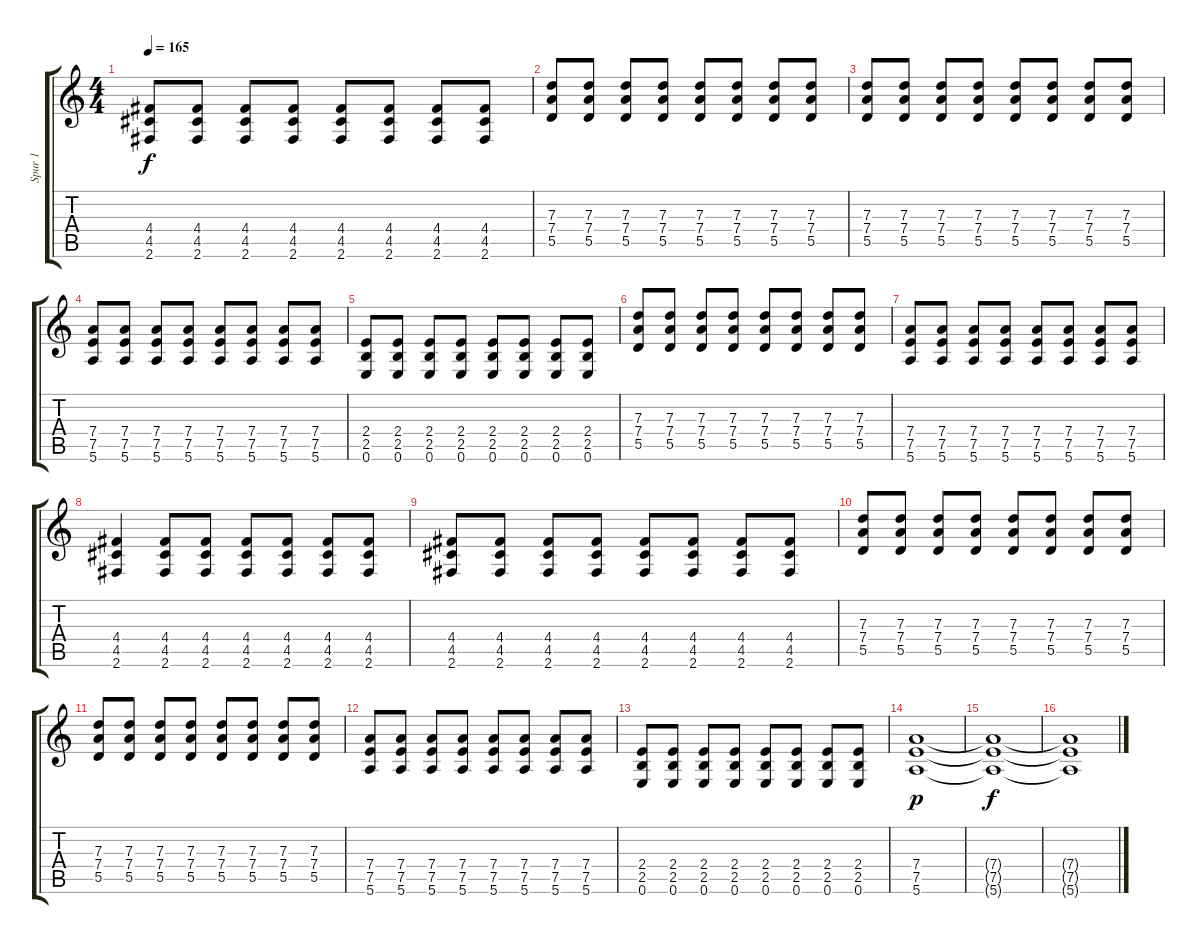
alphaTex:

\track ("Spur 1" "Spur 1") {instrument distortionguitar}
\staff {score tabs}
\tuning (E4 B3 G3 D3 A2 E2) {hide}
\ts (4 4)
\tempo 165
\clef g2
\ks c
(4.4 4.5 2.6).8{dy f} (4.4 4.5 2.6).8 (4.4 4.5 2.6).8 (4.4 4.5 2.6).8 (4.4 4.5 2.6).8 (4.4 4.5 2.6).8 (4.4 4.5 2.6).8 (4.4 4.5 2.6).8 |
(7.3 7.4 5.5).8 (7.3 7.4 5.5).8 (7.3 7.4 5.5).8 (7.3 7.4 5.5).8 (7.3 7.4 5.5).8 (7.3 7.4 5.5).8 (7.3 7.4 5.5).8 (7.3 7.4 5.5).8 |
(7.3 7.4 5.5).8 (7.3 7.4 5.5).8 (7.3 7.4 5.5).8 (7.3 7.4 5.5).8 (7.3 7.4 5.5).8 (7.3 7.4 5.5).8 (7.3 7.4 5.5).8 (7.3 7.4 5.5).8 |
(7.4 7.5 5.6).8 (7.4 7.5 5.6).8 (7.4 7.5 5.6).8 (7.4 7.5 5.6).8 (7.4 7.5 5.6).8 (7.4 7.5 5.6).8 (7.4 7.5 5.6).8 (7.4 7.5 5.6).8 |
(2.4 2.5 0.6).8 (2.4 2.5 0.6).8 (2.4 2.5 0.6).8 (2.4 2.5 0.6).8 (2.4 2.5 0.6).8 (2.4 2.5 0.6).8 (2.4 2.5 0.6).8 (2.4 2.5 0.6).8 |
(7.3 7.4 5.5).8 (7.3 7.4 5.5).8 (7.3 7.4 5.5).8 (7.3 7.4 5.5).8 (7.3 7.4 5.5).8 (7.3 7.4 5.5).8 (7.3 7.4 5.5).8 (7.3 7.4 5.5).8 |
(7.4 7.5 5.6).8 (7.4 7.5 5.6).8 (7.4 7.5 5.6).8 (7.4 7.5 5.6).8 (7.4 7.5 5.6).8 (7.4 7.5 5.6).8 (7.4 7.5 5.6).8 (7.4 7.5 5.6).8 |
(4.4 4.5 2.6).4 (4.4 4.5 2.6).8 (4.4 4.5 2.6).8 (4.4 4.5 2.6).8 (4.4 4.5 2.6).8 (4.4 4.5 2.6).8 (4.4 4.5 2.6).8 |
(4.4 4.5 2.6).8 (4.4 4.5 2.6).8 (4.4 4.5 2.6).8 (4.4 4.5 2.6).8 (4.4 4.5 2.6).8 (4.4 4.5 2.6).8 (4.4 4.5 2.6).8 (4.4 4.5 2.6).8 |
(7.3 7.4 5.5).8 (7.3 7.4 5.5).8 (7.3 7.4 5.5).8 (7.3 7.4 5.5).8 (7.3 7.4 5.5).8 (7.3 7.4 5.5).8 (7.3 7.4 5.5).8 (7.3 7.4 5.5).8 |
(7.3 7.4 5.5).8 (7.3 7.4 5.5).8 (7.3 7.4 5.5).8 (7.3 7.4 5.5).8 (7.3 7.4 5.5).8 (7.3 7.4 5.5).8 (7.3 7.4 5.5).8 (7.3 7.4 5.5).8 |
(7.4 7.5 5.6).8 (7.4 7.5 5.6).8 (7.4 7.5 5.6).8 (7.4 7.5 5.6).8 (7.4 7.5 5.6).8 (7.4 7.5 5.6).8 (7.4 7.5 5.6).8 (7.4 7.5 5.6).8 |
(2.4 2.5 0.6).8 (2.4 2.5 0.6).8 (2.4 2.5 0.6).8 (2.4 2.5 0.6).8 (2.4 2.5 0.6).8 (2.4 2.5 0.6).8 (2.4 2.5 0.6).8 (2.4 2.5 0.6).8 |
(7.4 7.5 5.6).1{dy p} |
(7.4{t} 7.5{t} 5.6{t}).1{dy f} |
(7.4{t} 7.5{t} 5.6{t}).1
